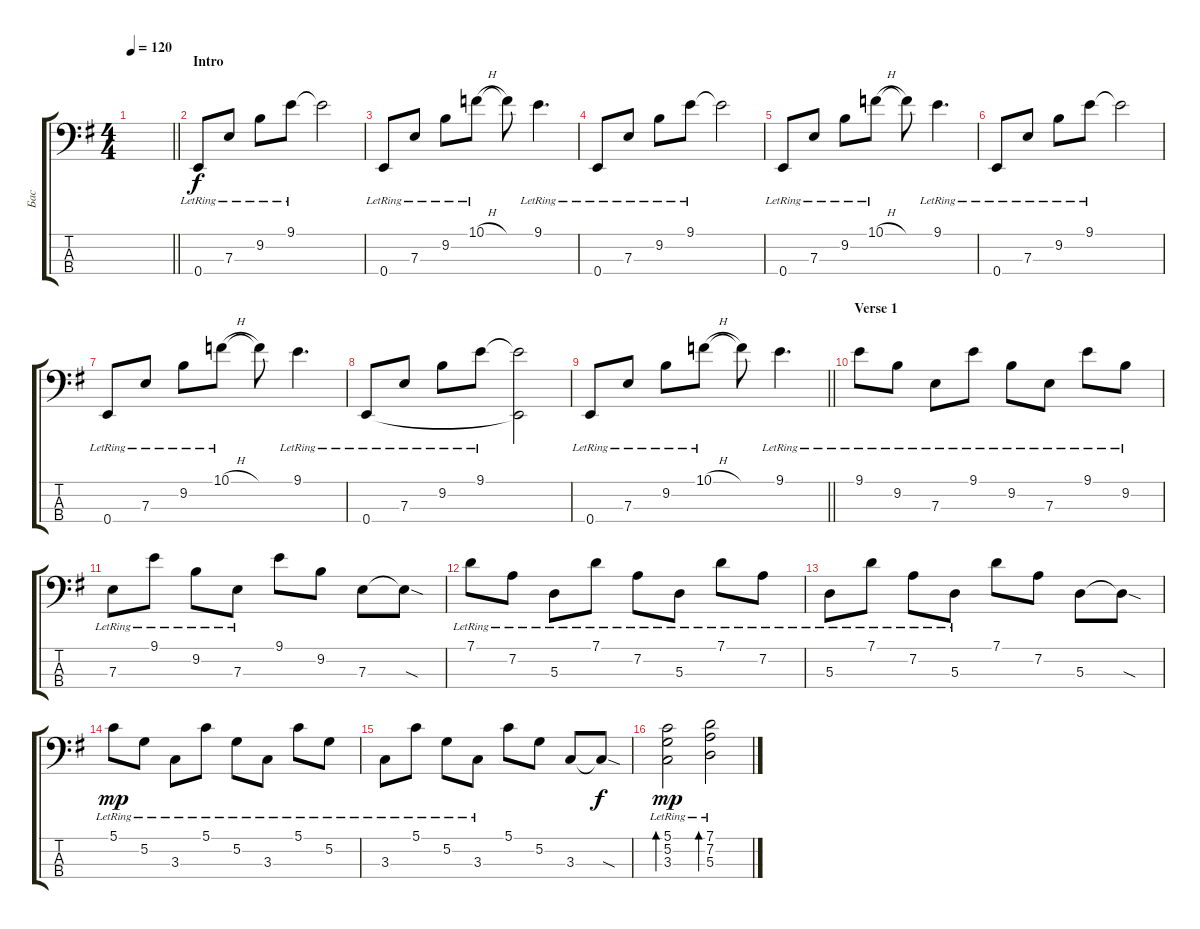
\track ("Бас" "Бас") {instrument electricbassfinger}
\staff {score tabs}
\tuning (G2 D2 A1 E1) {hide}
\ts (4 4)
\tempo 120
\clef f4
\barLineRight lightlight
\ks eminor
|
\section ("" "Intro")
0.4{lr}.8 7.3{lr}.8 9.2{lr}.8 9.1{lr}.8 9.1{t}.2 |
0.4{lr}.8 7.3{lr}.8 9.2{lr}.8 10.1{h lr}.8 10.1{t}.8 9.1{lr}.4{d} |
0.4{lr}.8 7.3{lr}.8 9.2{lr}.8 9.1{lr}.8 9.1{t}.2 |
0.4{lr}.8 7.3{lr}.8 9.2{lr}.8 10.1{h lr}.8 10.1{t}.8 9.1{lr}.4{d} |
0.4{lr}.8 7.3{lr}.8 9.2{lr}.8 9.1{lr}.8 9.1{t}.2 |
0.4{lr}.8 7.3{lr}.8 9.2{lr}.8 10.1{h lr}.8 10.1{t}.8 9.1{lr}.4{d} |
0.4{lr}.8 7.3{lr}.8 9.2{lr}.8 9.1{lr}.8 (9.1{t} 0.4{t}).2 |
\barLineRight lightlight
0.4{lr}.8 7.3{lr}.8 9.2{lr}.8 10.1{h lr}.8 10.1{t}.8 9.1{lr}.4{d} |
\section ("" "Verse 1")
9.1{lr}.8 9.2{lr}.8 7.3{lr}.8 9.1{lr}.8 9.2{lr}.8 7.3{lr}.8 9.1{lr}.8 9.2{lr}.8 |
7.3{lr}.8 9.1{lr}.8 9.2{lr}.8 7.3{lr}.8 9.1.8 9.2.8 7.3.8 7.3{sod t}.8 |
7.1{lr}.8 7.2{lr}.8 5.3{lr}.8 7.1{lr}.8 7.2{lr}.8 5.3{lr}.8 7.1{lr}.8 7.2{lr}.8 |
5.3{lr}.8 7.1{lr}.8 7.2{lr}.8 5.3{lr}.8 7.1.8 7.2.8 5.3.8 5.3{sod t}.8{dy f} |
5.1{lr}.8{dy mp} 5.2{lr}.8 3.3{lr}.8 5.1{lr}.8 5.2{lr}.8 3.3{lr}.8 5.1{lr}.8 5.2{lr}.8 |
3.3{lr}.8 5.1{lr}.8 5.2{lr}.8 3.3{lr}.8 5.1.8 5.2.8 3.3.8 3.3{sod t}.8{dy f} |
(5.1{lr} 5.2{lr} 3.3{lr}).2{bd 120 dy mp} (7.1{lr} 7.2{lr} 5.3{lr}).2{bd 120}
